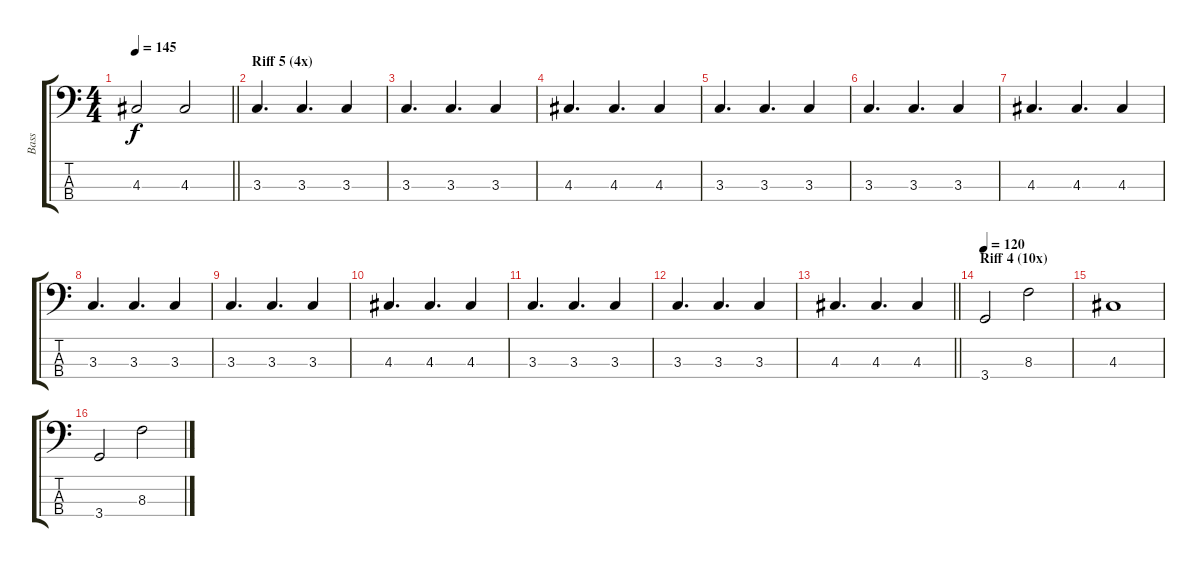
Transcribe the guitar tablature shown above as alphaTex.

\track ("Bass" "Bass") {instrument electricbassfinger}
\staff {score tabs}
\tuning (G2 D2 A1 E1) {hide}
\ts (4 4)
\tempo 145
\clef f4
\barLineRight lightlight
\ks c
4.3.2{dy f} 4.3.2 |
\section ("" "Riff 5 (4x)")
3.3.4{d} 3.3.4{d} 3.3.4 |
3.3.4{d} 3.3.4{d} 3.3.4 |
4.3.4{d} 4.3.4{d} 4.3.4 |
3.3.4{d} 3.3.4{d} 3.3.4 |
3.3.4{d} 3.3.4{d} 3.3.4 |
4.3.4{d} 4.3.4{d} 4.3.4 |
3.3.4{d} 3.3.4{d} 3.3.4 |
3.3.4{d} 3.3.4{d} 3.3.4 |
4.3.4{d} 4.3.4{d} 4.3.4 |
3.3.4{d} 3.3.4{d} 3.3.4 |
3.3.4{d} 3.3.4{d} 3.3.4 |
\barLineRight lightlight
4.3.4{d} 4.3.4{d} 4.3.4 |
\section ("" "Riff 4 (10x)")
\tempo 120
3.4.2 8.3.2 |
4.3.1 |
3.4.2 8.3.2
